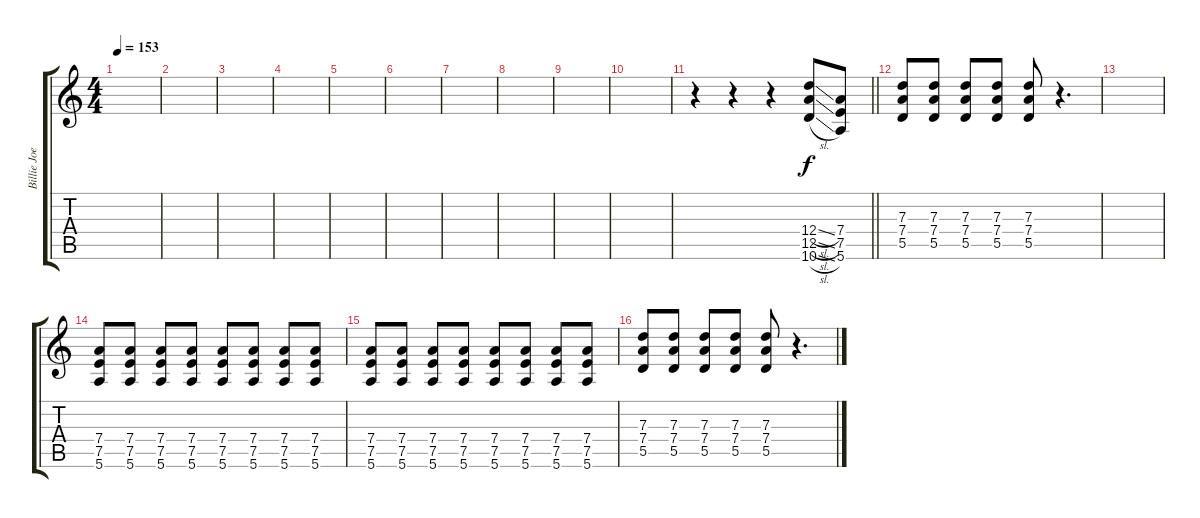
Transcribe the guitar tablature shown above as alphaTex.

\track ("Billie Joe" "Billie Joe") {instrument distortionguitar}
\staff {score tabs}
\tuning (E4 B3 G3 D3 A2 E2) {hide}
\ts (4 4)
\tempo 153
\clef g2
\ks c
|
|
|
|
|
|
|
|
|
|
\barLineRight lightlight
r.4 r.4 r.4 (12.4{sl} 12.5{sl} 10.6{sl}).8{dy f} (7.4 7.5 5.6).8 |
(7.3 7.4 5.5).8 (7.3 7.4 5.5).8 (7.3 7.4 5.5).8 (7.3 7.4 5.5).8 (7.3 7.4 5.5).8 r.4{d} |
|
(7.4 7.5 5.6).8 (7.4 7.5 5.6).8 (7.4 7.5 5.6).8 (7.4 7.5 5.6).8 (7.4 7.5 5.6).8 (7.4 7.5 5.6).8 (7.4 7.5 5.6).8 (7.4 7.5 5.6).8 |
(7.4 7.5 5.6).8 (7.4 7.5 5.6).8 (7.4 7.5 5.6).8 (7.4 7.5 5.6).8 (7.4 7.5 5.6).8 (7.4 7.5 5.6).8 (7.4 7.5 5.6).8 (7.4 7.5 5.6).8 |
(7.3 7.4 5.5).8 (7.3 7.4 5.5).8 (7.3 7.4 5.5).8 (7.3 7.4 5.5).8 (7.3 7.4 5.5).8 r.4{d}
